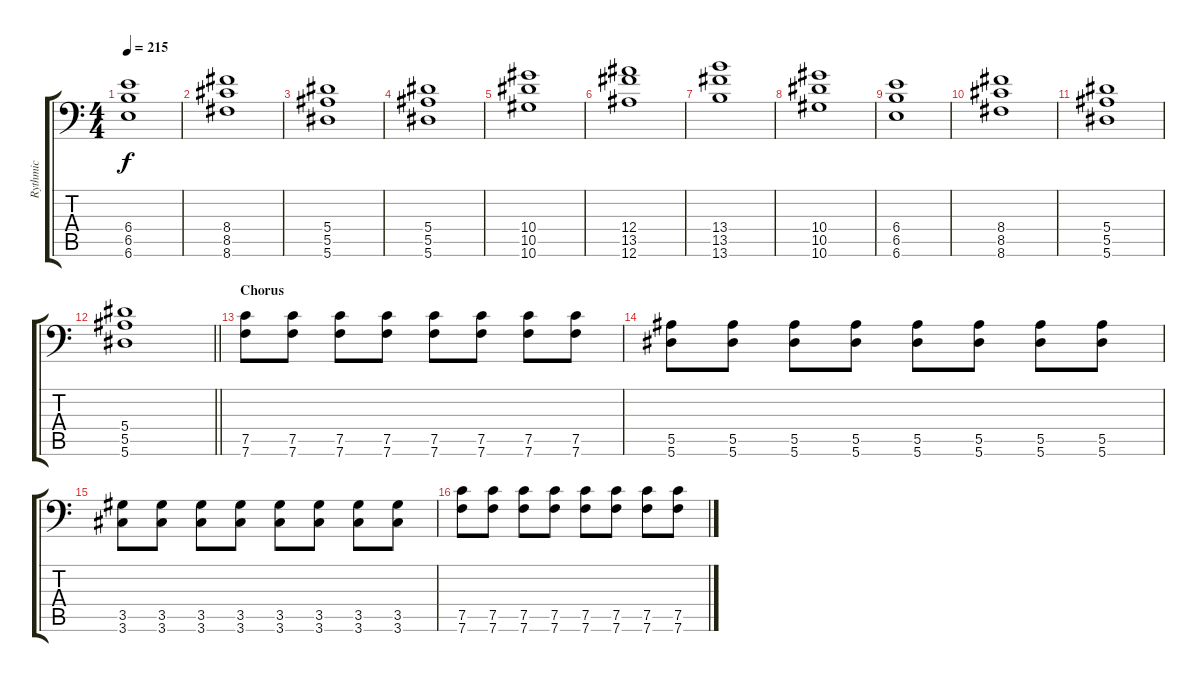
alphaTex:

\track ("Rythmic" "Rythmic") {instrument distortionguitar}
\staff {score tabs}
\tuning (C4 G3 Eb3 Bb2 F2 Bb1) {hide}
\ts (4 4)
\tempo 215
\clef f4
\ks c
(6.4 6.5 6.6).1{dy f} |
(8.4 8.5 8.6).1 |
(5.4 5.5 5.6).1 |
(5.4 5.5 5.6).1 |
(10.4 10.5 10.6).1 |
(12.4 13.5 12.6).1 |
(13.4 13.5 13.6).1 |
(10.4 10.5 10.6).1 |
(6.4 6.5 6.6).1 |
(8.4 8.5 8.6).1 |
(5.4 5.5 5.6).1 |
\barLineRight lightlight
(5.4 5.5 5.6).1 |
\section ("" "Chorus")
(7.5 7.6).8 (7.5 7.6).8 (7.5 7.6).8 (7.5 7.6).8 (7.5 7.6).8 (7.5 7.6).8 (7.5 7.6).8 (7.5 7.6).8 |
(5.5 5.6).8 (5.5 5.6).8 (5.5 5.6).8 (5.5 5.6).8 (5.5 5.6).8 (5.5 5.6).8 (5.5 5.6).8 (5.5 5.6).8 |
(3.5 3.6).8 (3.5 3.6).8 (3.5 3.6).8 (3.5 3.6).8 (3.5 3.6).8 (3.5 3.6).8 (3.5 3.6).8 (3.5 3.6).8 |
(7.5 7.6).8 (7.5 7.6).8 (7.5 7.6).8 (7.5 7.6).8 (7.5 7.6).8 (7.5 7.6).8 (7.5 7.6).8 (7.5 7.6).8
